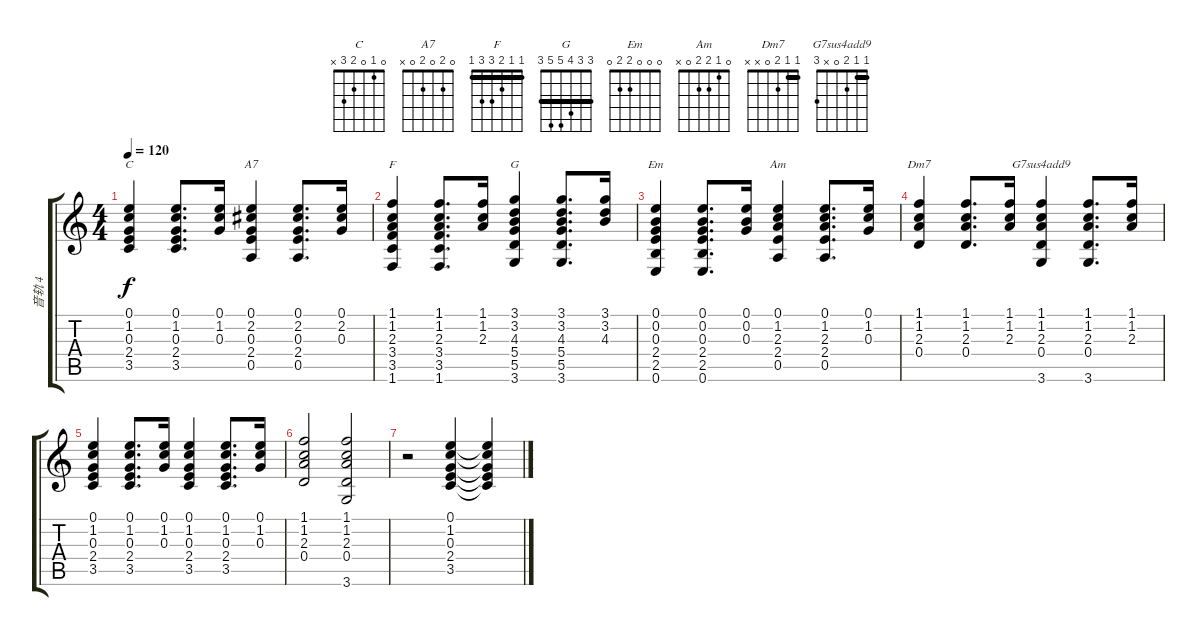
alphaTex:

\track ("音轨 4" "音轨 4") {instrument acousticguitarsteel}
\staff {score tabs}
\tuning (E4 B3 G3 D3 A2 E2) {hide}
\chord ("C" 0 1 0 2 3 x)
\chord ("A7" 0 2 0 2 0 x)
\chord ("F" 1 1 2 3 3 1) {barre 1}
\chord ("G" 3 3 4 5 5 3) {barre 3}
\chord ("Em" 0 0 0 2 2 0)
\chord ("Am" 0 1 2 2 0 x)
\chord ("Dm7" 1 1 2 0 x x) {barre 1}
\chord ("G7sus4add9" 1 1 2 0 x 3) {barre 1}
\ts (4 4)
\tempo 120
\clef g2
\ks c
(0.1 1.2 0.3 2.4 3.5).4{ch "C" dy f} (0.1 1.2 0.3 2.4 3.5).8{d} (0.1 1.2 0.3).16 (0.1 2.2 0.3 2.4 0.5).4{ch "A7"} (0.1 2.2 0.3 2.4 0.5).8{d} (0.1 2.2 0.3).16 |
(1.1 1.2 2.3 3.4 3.5 1.6).4{ch "F"} (1.1 1.2 2.3 3.4 3.5 1.6).8{d} (1.1 1.2 2.3).16 (3.1 3.2 4.3 5.4 5.5 3.6).4{ch "G"} (3.1 3.2 4.3 5.4 5.5 3.6).8{d} (3.1 3.2 4.3).16 |
(0.1 0.2 0.3 2.4 2.5 0.6).4{ch "Em"} (0.1 0.2 0.3 2.4 2.5 0.6).8{d} (0.1 0.2 0.3).16 (0.1 1.2 2.3 2.4 0.5).4{ch "Am"} (0.1 1.2 2.3 2.4 0.5).8{d} (0.1 1.2 0.3).16 |
(1.1 1.2 2.3 0.4).4{ch "Dm7"} (1.1 1.2 2.3 0.4).8{d} (1.1 1.2 2.3).16 (1.1 1.2 2.3 0.4 3.6).4{ch "G7sus4add9"} (1.1 1.2 2.3 0.4 3.6).8{d} (1.1 1.2 2.3).16 |
(0.1 1.2 0.3 2.4 3.5).4 (0.1 1.2 0.3 2.4 3.5).8{d} (0.1 1.2 0.3).16 (0.1 1.2 0.3 2.4 3.5).4 (0.1 1.2 0.3 2.4 3.5).8{d} (0.1 1.2 0.3).16 |
(1.1 1.2 2.3 0.4).2 (1.1 1.2 2.3 0.4 3.6).2 |
r.2 (0.1 1.2 0.3 2.4 3.5).4 (0.1{t} 1.2{t} 0.3{t} 2.4{t} 3.5{t}).4
